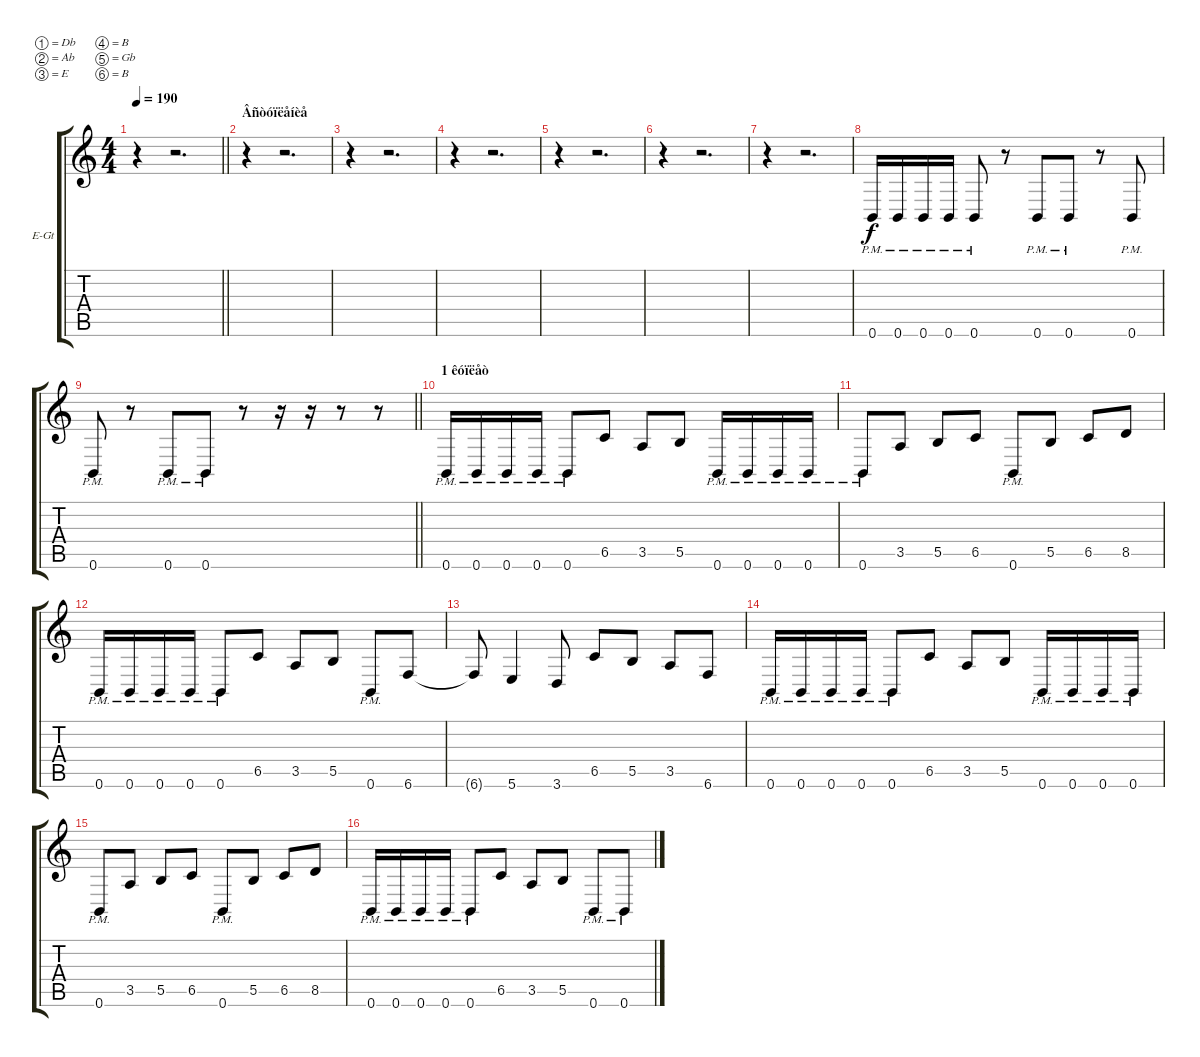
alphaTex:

\bracketExtendMode groupsimilarinstruments
\firstSystemTrackNameOrientation horizontal
\otherSystemsTrackNameOrientation horizontal
\track ("Duke" "E-Gt") {instrument distortionguitar}
\staff {score tabs}
\tuning (Db4 Ab3 E3 B2 Gb2 B1)
\ts (4 4)
\beaming (8 2 2 2 2)
\tempo 190
\clef g2
\barLineRight lightlight
\ks c
r.4{dy f instrument distortionguitar} r.2{d} |
\section ("" "Âñòóïëåíèå")
r.4 r.2{d} |
r.4 r.2{d} |
r.4 r.2{d} |
r.4 r.2{d} |
r.4 r.2{d} |
r.4 r.2{d} |
0.6{pm}.16 0.6{pm}.16 0.6{pm}.16 0.6{pm}.16 0.6{pm}.8 r.8 0.6{pm}.8 0.6{pm}.8 r.8 0.6{pm}.8 |
\barLineRight lightlight
0.6{pm}.8 r.8 0.6{pm}.8 0.6{pm}.8 r.8 r.16 r.16 r.8 r.8 |
\section ("" "1 êóïëåò")
0.6{pm}.16 0.6{pm}.16 0.6{pm}.16 0.6{pm}.16 0.6{pm}.8 6.5.8 3.5.8 5.5.8 0.6{pm}.16 0.6{pm}.16 0.6{pm}.16 0.6{pm}.16 |
0.6{pm}.8 3.5.8 5.5.8 6.5.8 0.6{pm}.8 5.5.8 6.5.8 8.5.8 |
0.6{pm}.16 0.6{pm}.16 0.6{pm}.16 0.6{pm}.16 0.6{pm}.8 6.5.8 3.5.8 5.5.8 0.6{pm}.8 6.6.8 |
6.6{t}.8 5.6.4 3.6.8 6.5.8 5.5.8 3.5.8 6.6.8 |
0.6{pm}.16 0.6{pm}.16 0.6{pm}.16 0.6{pm}.16 0.6{pm}.8 6.5.8 3.5.8 5.5.8 0.6{pm}.16 0.6{pm}.16 0.6{pm}.16 0.6{pm}.16 |
0.6{pm}.8 3.5.8 5.5.8 6.5.8 0.6{pm}.8 5.5.8 6.5.8 8.5.8 |
0.6{pm}.16 0.6{pm}.16 0.6{pm}.16 0.6{pm}.16 0.6{pm}.8 6.5.8 3.5.8 5.5.8 0.6{pm}.8 0.6{pm}.8
